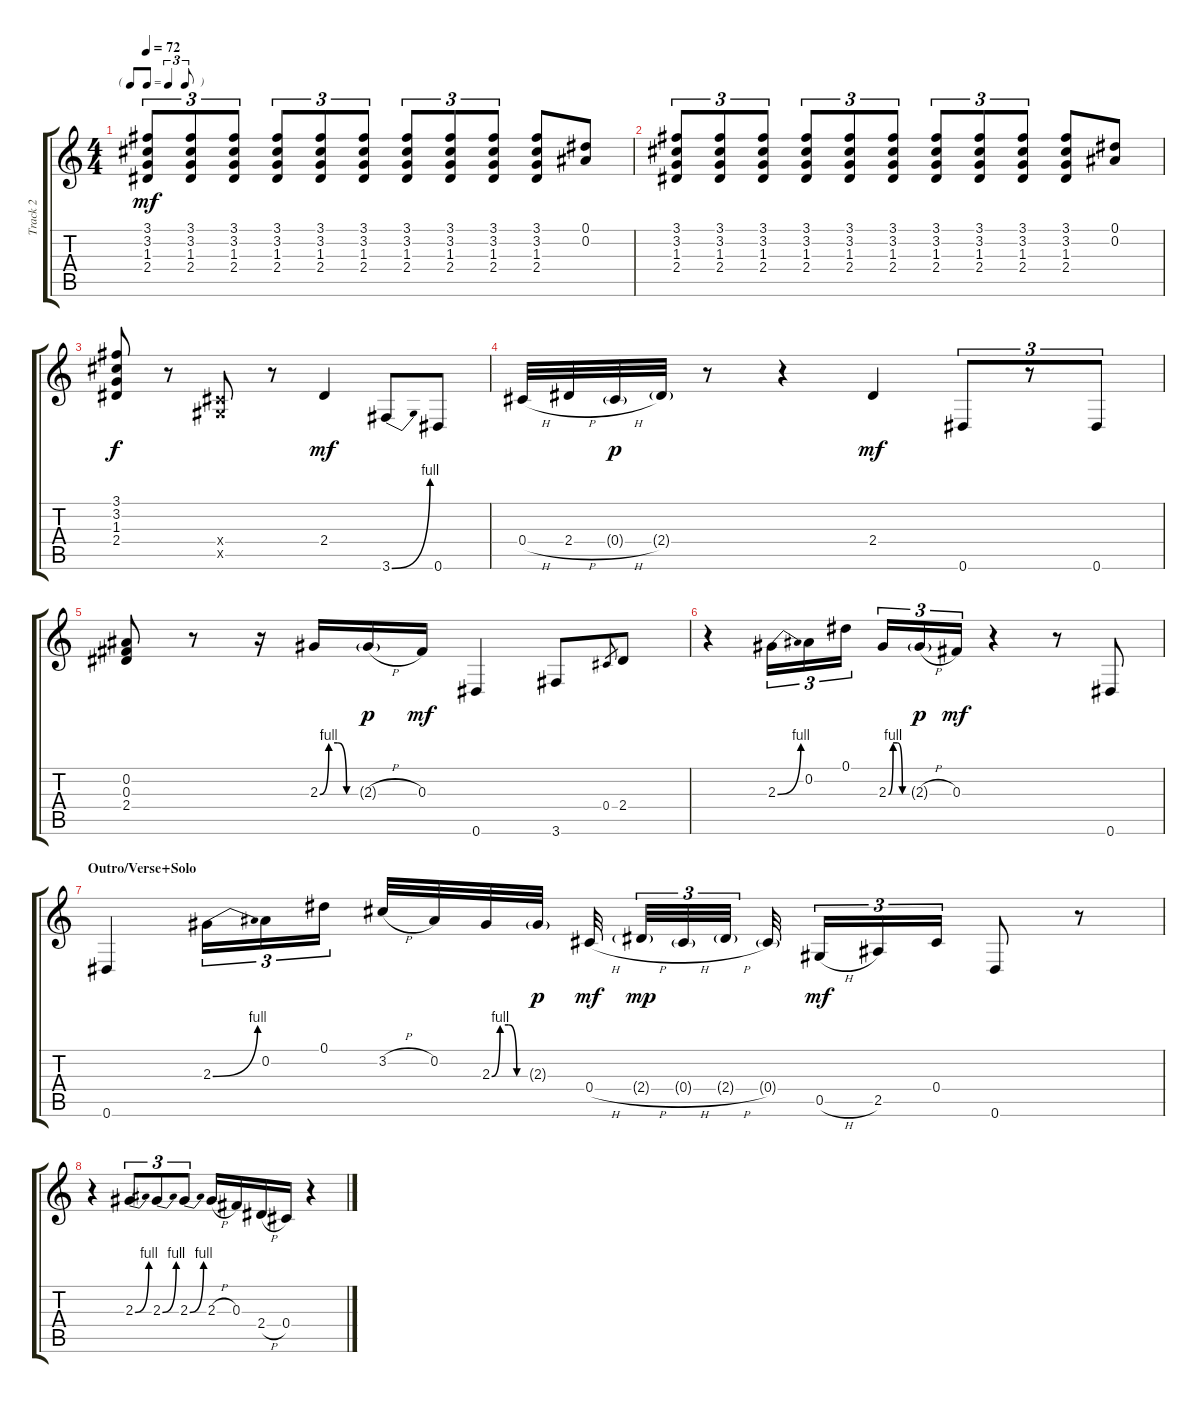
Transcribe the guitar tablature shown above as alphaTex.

\track ("Track 2" "Track 2") {instrument fretlessbass}
\staff {score tabs}
\tuning (Eb4 Bb3 Gb3 Db3 Ab2 Eb2) {hide}
\ts (4 4)
\tf triplet8th
\tempo 72
\clef g2
\ks c
(3.1 3.2 1.3 2.4).8{tu (3 2) dy mf} (3.1 3.2 1.3 2.4).8{tu (3 2)} (3.1 3.2 1.3 2.4).8{tu (3 2)} (3.1 3.2 1.3 2.4).8{tu (3 2)} (3.1 3.2 1.3 2.4).8{tu (3 2)} (3.1 3.2 1.3 2.4).8{tu (3 2)} (3.1 3.2 1.3 2.4).8{tu (3 2)} (3.1 3.2 1.3 2.4).8{tu (3 2)} (3.1 3.2 1.3 2.4).8{tu (3 2)} (3.1 3.2 1.3 2.4).8 (0.1 0.2).8 |
(3.1 3.2 1.3 2.4).8{tu (3 2)} (3.1 3.2 1.3 2.4).8{tu (3 2)} (3.1 3.2 1.3 2.4).8{tu (3 2)} (3.1 3.2 1.3 2.4).8{tu (3 2)} (3.1 3.2 1.3 2.4).8{tu (3 2)} (3.1 3.2 1.3 2.4).8{tu (3 2)} (3.1 3.2 1.3 2.4).8{tu (3 2)} (3.1 3.2 1.3 2.4).8{tu (3 2)} (3.1 3.2 1.3 2.4).8{tu (3 2)} (3.1 3.2 1.3 2.4).8 (0.1 0.2).8 |
(3.1 3.2 1.3 2.4).8{dy f} r.8 (0.4{x} 0.5{x}).8 r.8 2.4.4{dy mf} 3.6{be (bend 0 0 60 4)}.8 0.6.8 |
0.4{h}.32 2.4{h}.32 0.4{h g}.32{dy p} 2.4{g}.32 r.8 r.4 2.4.4{dy mf} 0.6.8{tu (3 2)} r.8{tu (3 2)} 0.6.8{tu (3 2)} |
(0.2 0.3 2.4).8 r.8 r.16 2.3{be (custom 0 0 15 4 30 4 45 0 60 0)}.16 2.3{h g}.16{dy p} 0.3.16{dy mf} 0.6.4 3.6.8 0.4.8{gr} 2.4.8 |
r.4 2.3{be (bend 0 0 60 4)}.16{tu (3 2)} 0.2.16{tu (3 2)} 0.1.16{tu (3 2)} 2.3{be (custom 0 0 15 4 30 4 45 0 60 0)}.16{tu (3 2)} 2.3{h g}.16{tu (3 2) dy p} 0.3.16{tu (3 2) dy mf} r.4 r.8 0.6.8 |
\section ("" "Outro/Verse+Solo")
0.6.4 2.3{be (bend 0 0 60 4)}.16{tu (3 2)} 0.2.16{tu (3 2)} 0.1.16{tu (3 2)} 3.2{h}.32 0.2.32 2.3{be (custom 0 0 15 4 30 4 45 0 60 0)}.32 2.3{g}.32{dy p} 0.4{h}.32{dy mf} 2.4{h g}.32{tu (3 2) dy mp} 0.4{h g}.32{tu (3 2)} 2.4{h g}.32{tu (3 2)} 0.4{g}.32 0.5{h}.16{tu (3 2) dy mf} 2.5.16{tu (3 2)} 0.4.16{tu (3 2)} 0.6.8 r.8 |
r.4 2.3{be (bend 0 0 60 4)}.8{tu (3 2)} 2.3{be (bend 0 0 60 4)}.8{tu (3 2)} 2.3{be (bend 0 0 60 4)}.8{tu (3 2)} 2.3{h}.16 0.3.16 2.4{h}.16 0.4.16 r.4
